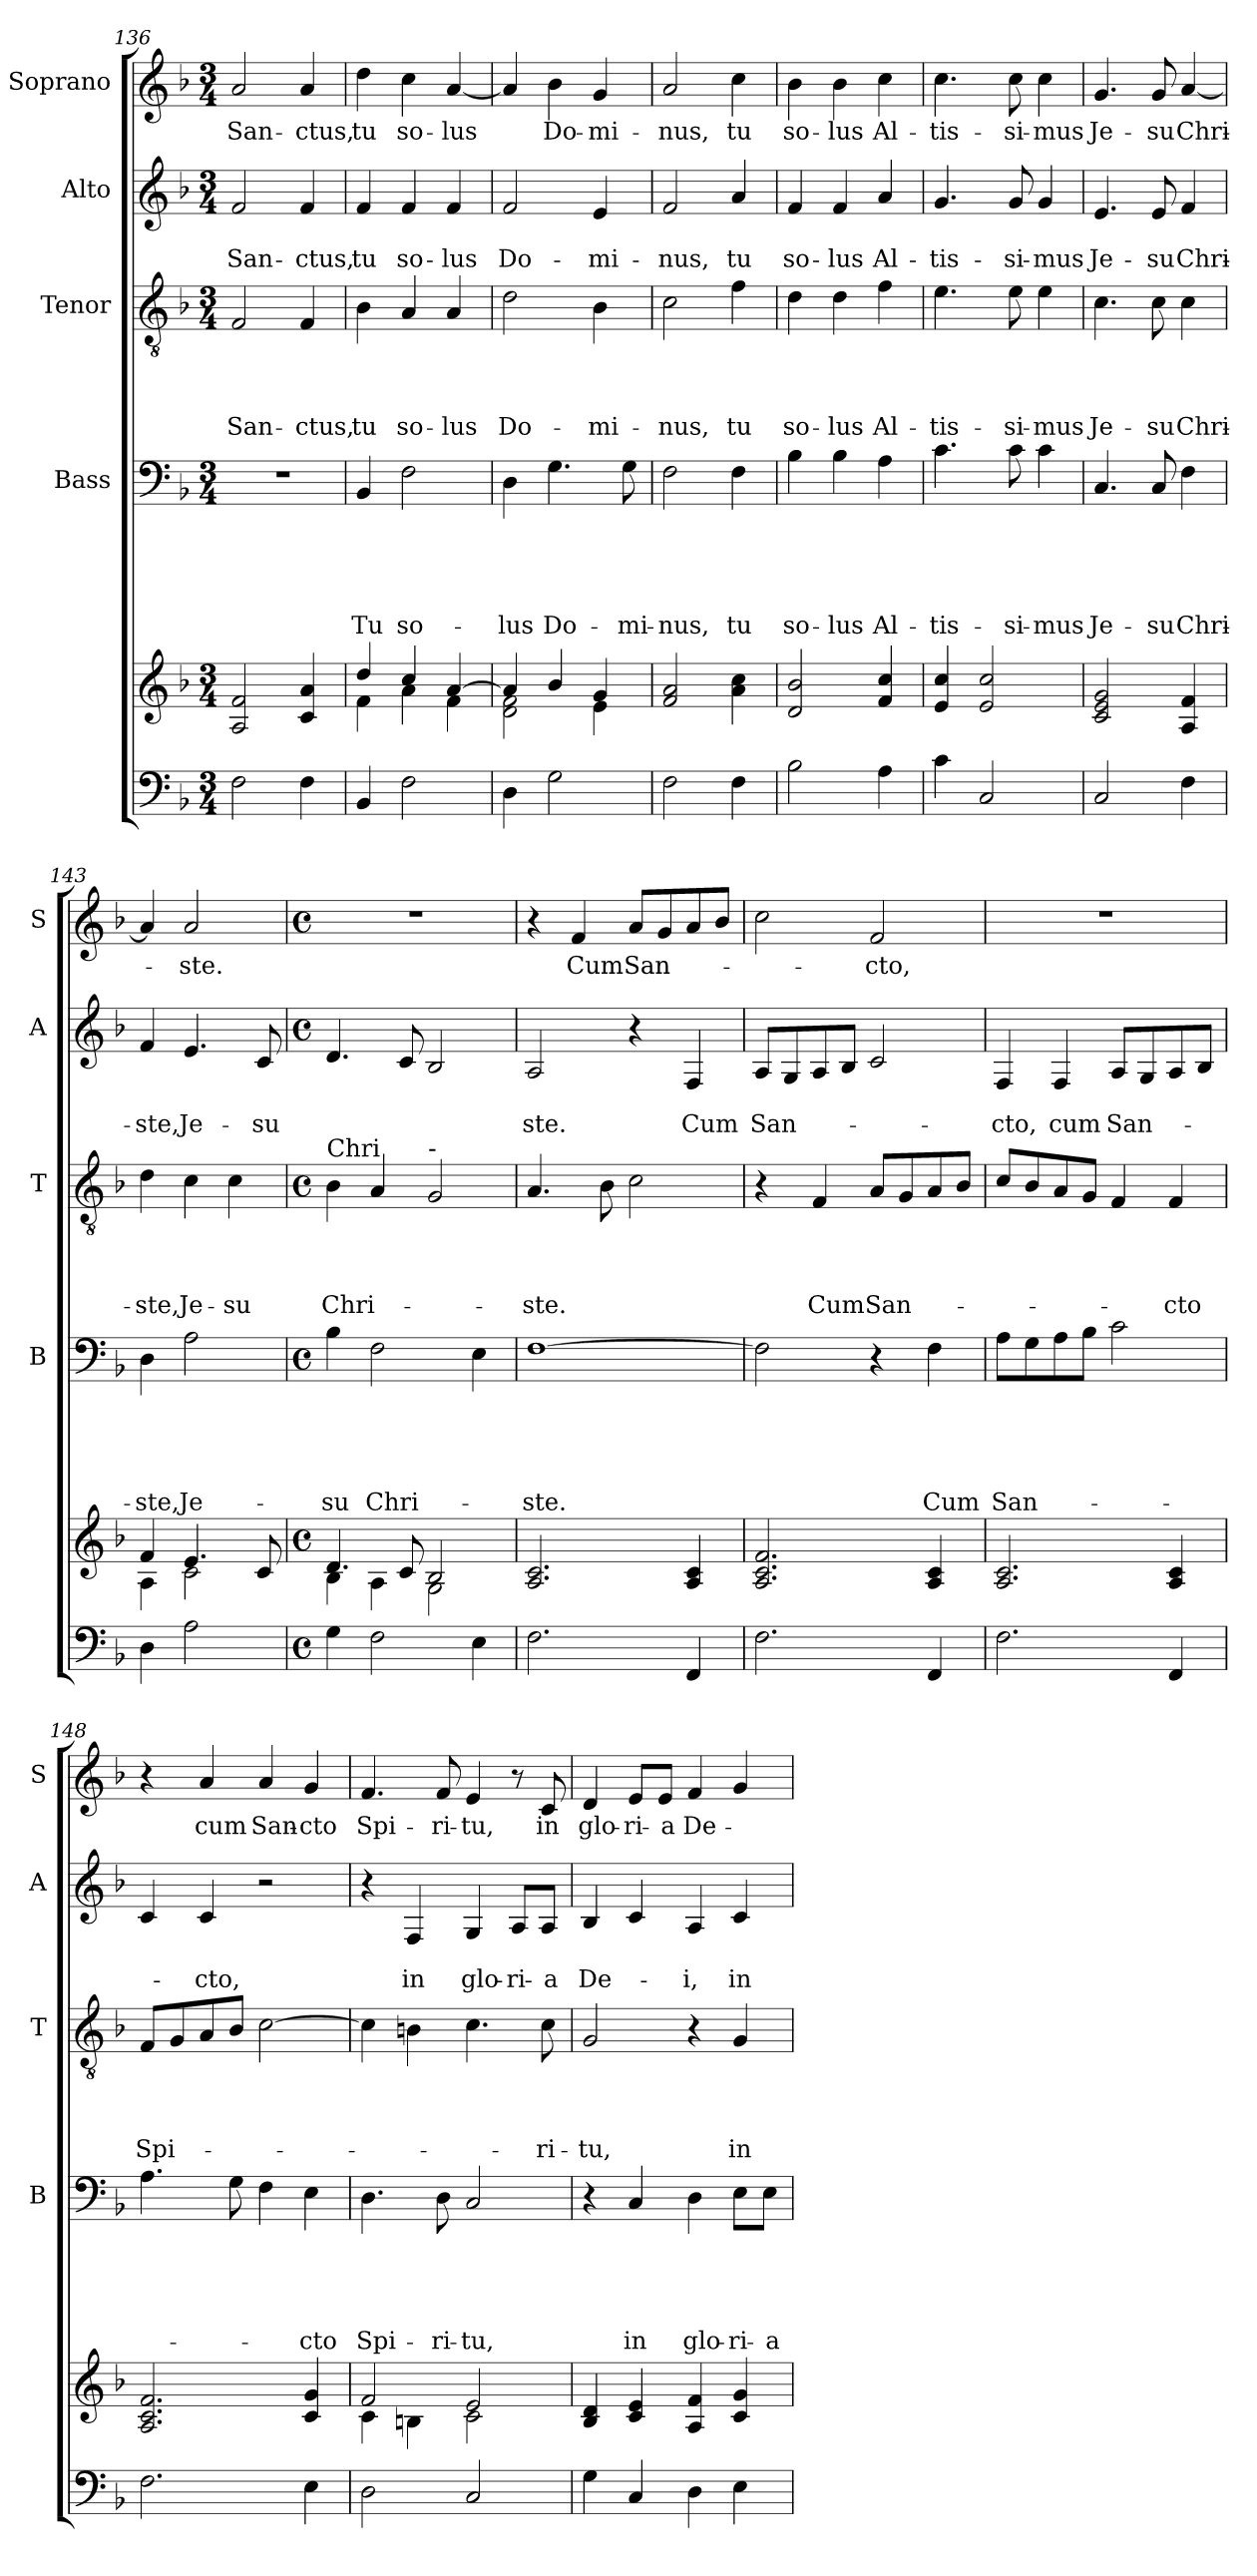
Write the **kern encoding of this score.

**kern	**kern	**kern	**text	**text	**text	**text	**text	**kern	**text	**text	**text	**text	**kern	**text	**text	**kern	**text
*part6	*part5	*part4	*part4	*part4	*part4	*part4	*part4	*part3	*part3	*part3	*part3	*part3	*part2	*part2	*part2	*part1	*part1
*staff6	*staff5	*staff4	*staff4	*staff4	*staff4	*staff4	*staff4	*staff3	*staff3	*staff3	*staff3	*staff3	*staff2	*staff2	*staff2	*staff1	*staff1
*	*	*I"Bass	*	*	*	*	*	*I"Tenor	*	*	*	*	*I"Alto	*	*	*I"Soprano	*
*	*	*I'B	*	*	*	*	*	*I'T	*	*	*	*	*I'A	*	*	*I'S	*
!!LO:PB:g=z
*clefF4	*clefG2	*clefF4	*	*	*	*	*	*clefGv2	*	*	*	*	*clefG2	*	*	*clefG2	*
*k[b-]	*k[b-]	*k[b-]	*	*	*	*	*	*k[b-]	*	*	*	*	*k[b-]	*	*	*k[b-]	*
*F:	*F:	*F:	*	*	*	*	*	*F:	*	*	*	*	*F:	*	*	*F:	*
*M3/4	*M3/4	*M3/4	*	*	*	*	*	*M3/4	*	*	*	*	*M3/4	*	*	*M3/4	*
=136	=136	=136	=136	=136	=136	=136	=136	=136	=136	=136	=136	=136	=136	=136	=136	=136	=136
!	!	!LO:N:vis=1	!	!	!	!	!	!	!	!	!	!LO:LY:b	!	!	!LO:LY:b	!	!LO:LY:b
2F\	2A/ 2f/	2.r	.	.	.	.	.	2F/	.	.	.	San-	2f/	.	San-	2a/	San-
!	!	!	!	!	!	!	!	!	!	!	!	!LO:LY:b	!	!	!LO:LY:b	!	!LO:LY:b
4F\	4c/ 4a/	.	.	.	.	.	.	4F/	.	.	.	-ctus,	4f/	.	-ctus,	4a/	-ctus,
=137	=137	=137	=137	=137	=137	=137	=137	=137	=137	=137	=137	=137	=137	=137	=137	=137	=137
*	*^	*	*	*	*	*	*	*	*	*	*	*	*	*	*	*	*
!	!	!	!	!	!	!	!	!LO:LY:b	!	!	!	!	!LO:LY:b	!	!	!LO:LY:b	!	!LO:LY:b
4BB-/	4dd/	4f\	4BB-/	.	.	.	.	Tu	4B-\	.	.	.	tu	4f/	.	tu	4dd\	tu
!	!	!	!	!	!	!	!	!LO:LY:b	!	!	!	!	!LO:LY:b	!	!	!LO:LY:b	!	!LO:LY:b
2F\	4cc/	4a\	2F\	.	.	.	.	so-	4A/	.	.	.	so-	4f/	.	so-	4cc\	so-
!	!	!	!	!	!	!	!	!	!	!	!	!	!LO:LY:b	!	!	!LO:LY:b	!	!LO:LY:b
.	[>4a/	4f\	.	.	.	.	.	.	4A/	.	.	.	-lus	4f/	.	-lus	[<4a/	-lus
=138	=138	=138	=138	=138	=138	=138	=138	=138	=138	=138	=138	=138	=138	=138	=138	=138	=138	=138
!	!	!	!	!	!	!	!	!LO:LY:b	!	!	!	!	!LO:LY:b	!	!	!LO:LY:b	!	!
4D\	4a/]	2d\ 2f\	4D\	.	.	.	.	-lus	2d\	.	.	.	Do-	2f/	.	Do-	4a/]	.
!	!	!	!	!	!	!	!	!LO:LY:b	!	!	!	!	!	!	!	!	!	!LO:LY:b
2G\	4b-/	.	4.G\	.	.	.	.	Do-	.	.	.	.	.	.	.	.	4b-\	Do-
!	!	!	!	!	!	!	!	!	!	!	!	!	!LO:LY:b	!	!	!LO:LY:b	!	!LO:LY:b
.	4g/	4e\	.	.	.	.	.	.	4B-\	.	.	.	-mi-	4e/	.	-mi-	4g/	-mi-
!	!	!	!	!	!	!	!	!LO:LY:b	!	!	!	!	!	!	!	!	!	!
.	.	.	8G\	.	.	.	.	-mi-	.	.	.	.	.	.	.	.	.	.
*	*v	*v	*	*	*	*	*	*	*	*	*	*	*	*	*	*	*	*
=139	=139	=139	=139	=139	=139	=139	=139	=139	=139	=139	=139	=139	=139	=139	=139	=139	=139
!	!	!	!	!	!	!	!LO:LY:b	!	!	!	!	!LO:LY:b	!	!	!LO:LY:b	!	!LO:LY:b
2F\	2f/ 2a/	2F\	.	.	.	.	-nus,	2c\	.	.	.	-nus,	2f/	.	-nus,	2a/	-nus,
!	!	!	!	!	!	!	!LO:LY:b	!	!	!	!	!LO:LY:b	!	!	!LO:LY:b	!	!LO:LY:b
4F\	4a\ 4cc\	4F\	.	.	.	.	tu	4f\	.	.	.	tu	4a/	.	tu	4cc\	tu
=140	=140	=140	=140	=140	=140	=140	=140	=140	=140	=140	=140	=140	=140	=140	=140	=140	=140
!	!	!	!	!	!	!	!LO:LY:b	!	!	!	!	!LO:LY:b	!	!	!LO:LY:b	!	!LO:LY:b
2B-\	2d/ 2b-/	4B-\	.	.	.	.	so-	4d\	.	.	.	so-	4f/	.	so-	4b-\	so-
!	!	!	!	!	!	!	!LO:LY:b	!	!	!	!	!LO:LY:b	!	!	!LO:LY:b	!	!LO:LY:b
.	.	4B-\	.	.	.	.	-lus	4d\	.	.	.	-lus	4f/	.	-lus	4b-\	-lus
!	!	!	!	!	!	!	!LO:LY:b	!	!	!	!	!LO:LY:b	!	!	!LO:LY:b	!	!LO:LY:b
4A\	4f/ 4cc/	4A\	.	.	.	.	Al-	4f\	.	.	.	Al-	4a/	.	Al-	4cc\	Al-
!!LO:LB:g=z
=141	=141	=141	=141	=141	=141	=141	=141	=141	=141	=141	=141	=141	=141	=141	=141	=141	=141
!	!	!	!	!	!	!	!LO:LY:b	!	!	!	!	!LO:LY:b	!	!	!LO:LY:b	!	!LO:LY:b
4c\	4e/ 4cc/	4.c\	.	.	.	.	-tis-	4.e\	.	.	.	-tis-	4.g/	.	-tis-	4.cc\	-tis-
2C/	2e/ 2cc/	.	.	.	.	.	.	.	.	.	.	.	.	.	.	.	.
!	!	!	!	!	!	!	!LO:LY:b	!	!	!	!	!LO:LY:b	!	!	!LO:LY:b	!	!LO:LY:b
.	.	8c\	.	.	.	.	-si-	8e\	.	.	.	-si-	8g/	.	-si-	8cc\	-si-
!	!	!	!	!	!	!	!LO:LY:b	!	!	!	!	!LO:LY:b	!	!	!LO:LY:b	!	!LO:LY:b
.	.	4c\	.	.	.	.	-mus	4e\	.	.	.	-mus	4g/	.	-mus	4cc\	-mus
=142	=142	=142	=142	=142	=142	=142	=142	=142	=142	=142	=142	=142	=142	=142	=142	=142	=142
!	!	!	!	!	!	!	!LO:LY:b	!	!	!	!	!LO:LY:b	!	!	!LO:LY:b	!	!LO:LY:b
2C/	2c/ 2e/ 2g/	4.C/	.	.	.	.	Je-	4.c\	.	.	.	Je-	4.e/	.	Je-	4.g/	Je-
!	!	!	!	!	!	!	!LO:LY:b	!	!	!	!	!LO:LY:b	!	!	!LO:LY:b	!	!LO:LY:b
.	.	8C/	.	.	.	.	-su	8c\	.	.	.	-su	8e/	.	-su	8g/	-su
!	!	!	!	!	!	!	!LO:LY:b	!	!	!	!	!LO:LY:b	!	!	!LO:LY:b	!	!LO:LY:b
4F\	4A/ 4f/	4F\	.	.	.	.	Chri-	4c\	.	.	.	Chri-	4f/	.	Chri-	[<4a/	Chri-
=143	=143	=143	=143	=143	=143	=143	=143	=143	=143	=143	=143	=143	=143	=143	=143	=143	=143
*	*^	*	*	*	*	*	*	*	*	*	*	*	*	*	*	*	*
!	!	!	!	!	!	!	!	!LO:LY:b	!	!	!	!	!LO:LY:b	!	!	!LO:LY:b	!	!
4D\	4f/	4A\	4D\	.	.	.	.	-ste,	4d\	.	.	.	-ste,	4f/	.	-ste,	4a/]	.
!	!	!	!	!	!	!	!	!LO:LY:b	!	!	!	!	!LO:LY:b	!	!	!LO:LY:b	!	!LO:LY:b
2A\	4.e/	2c\	2A\	.	.	.	.	Je-	4c\	.	.	.	Je-	4.e/	.	Je-	2a/	-ste.
!	!	!	!	!	!	!	!	!	!	!	!	!	!LO:LY:b	!	!	!	!	!
.	.	.	.	.	.	.	.	.	4c\	.	.	.	-su	.	.	.	.	.
!	!	!	!	!	!	!	!	!	!	!	!	!	!	!	!	!LO:LY:b	!	!
.	8c/	.	.	.	.	.	.	.	.	.	.	.	.	8c/	.	-su	.	.
=144	=144	=144	=144	=144	=144	=144	=144	=144	=144	=144	=144	=144	=144	=144	=144	=144	=144	=144
*M4/4	*M4/4	*	*M4/4	*	*	*	*	*	*M4/4	*	*	*	*	*M4/4	*	*	*M4/4	*
*met(c)	*met(c)	*	*met(c)	*	*	*	*	*	*met(c)	*	*	*	*	*met(c)	*	*	*met(c)	*
!	!	!	!	!	!	!	!	!	!LO:TX:a:t=Chri	!	!	!	!	!	!	!	!	!
!	!	!	!	!	!	!	!	!LO:LY:b	!	!	!	!	!LO:LY:b	!	!	!	!	!
4G\	4.d/	4B-\	4B-\	.	.	.	.	-su	4B-\	.	.	.	Chri-	4.d/	.	.	1r	.
!	!	!	!	!	!	!	!	!LO:LY:b	!	!	!	!	!	!	!	!	!	!
2F\	.	4A\	2F\	.	.	.	.	Chri-	4A/	.	.	.	.	.	.	.	.	.
.	8c/	.	.	.	.	.	.	.	.	.	.	.	.	8c/	.	.	.	.
!	!	!	!	!	!	!	!	!	!LO:TX:a:t=-	!	!	!	!	!	!	!	!	!
.	2B-/	2G\	.	.	.	.	.	.	2G/	.	.	.	.	2B-/	.	.	.	.
4E\	.	.	4E\	.	.	.	.	.	.	.	.	.	.	.	.	.	.	.
*	*v	*v	*	*	*	*	*	*	*	*	*	*	*	*	*	*	*	*
!!LO:PB:g=z
=145	=145	=145	=145	=145	=145	=145	=145	=145	=145	=145	=145	=145	=145	=145	=145	=145	=145
!	!	!	!	!	!	!	!LO:LY:b	!	!	!	!	!LO:LY:b	!	!	!LO:LY:b	!	!
2.F\	2.A/ 2.c/	[>1F	.	.	.	.	-ste.	4.A/	.	.	.	-ste.	2A/	.	ste.	4r	.
!	!	!	!	!	!	!	!	!	!	!	!	!	!	!	!	!	!LO:LY:b
.	.	.	.	.	.	.	.	.	.	.	.	.	.	.	.	4f/	Cum
.	.	.	.	.	.	.	.	8B-\	.	.	.	.	.	.	.	.	.
!	!	!	!	!	!	!	!	!	!	!	!	!	!	!	!	!	!LO:LY:b
.	.	.	.	.	.	.	.	2c\	.	.	.	.	4r	.	.	8a/L	San-
.	.	.	.	.	.	.	.	.	.	.	.	.	.	.	.	8g/	.
!	!	!	!	!	!	!	!	!	!	!	!	!	!	!	!LO:LY:b	!	!
4FF/	4A/ 4c/	.	.	.	.	.	.	.	.	.	.	.	4F/	.	Cum	8a/	.
.	.	.	.	.	.	.	.	.	.	.	.	.	.	.	.	8b-/J	.
=146	=146	=146	=146	=146	=146	=146	=146	=146	=146	=146	=146	=146	=146	=146	=146	=146	=146
!	!	!	!	!	!	!	!	!	!	!	!	!	!	!	!LO:LY:b	!	!
2.F\	2.A/ 2.c/ 2.f/	2F\]	.	.	.	.	.	4r	.	.	.	.	8A/L	.	San-	2cc\	.
.	.	.	.	.	.	.	.	.	.	.	.	.	8G/	.	.	.	.
!	!	!	!	!	!	!	!	!	!	!	!	!LO:LY:b	!	!	!	!	!
.	.	.	.	.	.	.	.	4F/	.	.	.	Cum	8A/	.	.	.	.
.	.	.	.	.	.	.	.	.	.	.	.	.	8B-/J	.	.	.	.
!	!	!	!	!	!	!	!	!	!	!	!	!LO:LY:b	!	!	!	!	!LO:LY:b
.	.	4r	.	.	.	.	.	8A/L	.	.	.	San-	2c/	.	.	2f/	-cto,
.	.	.	.	.	.	.	.	8G/	.	.	.	.	.	.	.	.	.
!	!	!	!	!	!	!	!LO:LY:b	!	!	!	!	!	!	!	!	!	!
4FF/	4A/ 4c/	4F\	.	.	.	.	Cum	8A/	.	.	.	.	.	.	.	.	.
.	.	.	.	.	.	.	.	8B-/J	.	.	.	.	.	.	.	.	.
=147	=147	=147	=147	=147	=147	=147	=147	=147	=147	=147	=147	=147	=147	=147	=147	=147	=147
!	!	!	!	!	!	!	!LO:LY:b	!	!	!	!	!	!	!	!LO:LY:b	!	!
2.F\	2.A/ 2.c/	8A\L	.	.	.	.	San-	8c/L	.	.	.	.	4F/	.	-cto,	1r	.
.	.	8G\	.	.	.	.	.	8B-/	.	.	.	.	.	.	.	.	.
!	!	!	!	!	!	!	!	!	!	!	!	!	!	!	!LO:LY:b	!	!
.	.	8A\	.	.	.	.	.	8A/	.	.	.	.	4F/	.	cum	.	.
.	.	8B-\J	.	.	.	.	.	8G/J	.	.	.	.	.	.	.	.	.
!	!	!	!	!	!	!	!	!	!	!	!	!	!	!	!LO:LY:b	!	!
.	.	2c\	.	.	.	.	.	4F/	.	.	.	.	8A/L	.	San-	.	.
.	.	.	.	.	.	.	.	.	.	.	.	.	8G/	.	.	.	.
!	!	!	!	!	!	!	!	!	!	!	!	!LO:LY:b	!	!	!	!	!
4FF/	4A/ 4c/	.	.	.	.	.	.	4F/	.	.	.	-cto	8A/	.	.	.	.
.	.	.	.	.	.	.	.	.	.	.	.	.	8B-/J	.	.	.	.
=148	=148	=148	=148	=148	=148	=148	=148	=148	=148	=148	=148	=148	=148	=148	=148	=148	=148
!	!	!	!	!	!	!	!	!	!	!	!	!LO:LY:b	!	!	!	!	!
2.F\	2.A/ 2.c/ 2.f/	4.A\	.	.	.	.	.	8F/L	.	.	.	Spi-	4c/	.	.	4r	.
.	.	.	.	.	.	.	.	8G/	.	.	.	.	.	.	.	.	.
!	!	!	!	!	!	!	!	!	!	!	!	!	!	!	!LO:LY:b	!	!LO:LY:b
.	.	.	.	.	.	.	.	8A/	.	.	.	.	4c/	.	-cto,	4a/	cum
.	.	8G\	.	.	.	.	.	8B-/J	.	.	.	.	.	.	.	.	.
!	!	!	!	!	!	!	!	!	!	!	!	!	!	!	!	!	!LO:LY:b
.	.	4F\	.	.	.	.	.	[<2c\	.	.	.	.	2r	.	.	4a/	San-
!	!	!	!	!	!	!	!LO:LY:b	!	!	!	!	!	!	!	!	!	!LO:LY:b
4E\	4c/ 4g/	4E\	.	.	.	.	-cto	.	.	.	.	.	.	.	.	4g/	-cto
!!LO:LB:g=z
=149	=149	=149	=149	=149	=149	=149	=149	=149	=149	=149	=149	=149	=149	=149	=149	=149	=149
*	*^	*	*	*	*	*	*	*	*	*	*	*	*	*	*	*	*
!	!	!	!	!	!	!	!	!LO:LY:b	!	!	!	!	!	!	!	!	!	!LO:LY:b
2D\	2f/	4c\	4.D\	.	.	.	.	Spi-	4c\]	.	.	.	.	4r	.	.	4.f/	Spi-
!	!	!	!	!	!	!	!	!	!	!	!	!	!	!	!	!LO:LY:b	!	!
.	.	4Bn\	.	.	.	.	.	.	4Bn\	.	.	.	.	4F/	.	in	.	.
!	!	!	!	!	!	!	!	!LO:LY:b	!	!	!	!	!	!	!	!	!	!LO:LY:b
.	.	.	8D\	.	.	.	.	-ri-	.	.	.	.	.	.	.	.	8f/	-ri-
!	!	!	!	!	!	!	!	!LO:LY:b	!	!	!	!	!	!	!	!LO:LY:b	!	!LO:LY:b
2C/	2e/	2c\	2C/	.	.	.	.	-tu,	4.c\	.	.	.	.	4G/	.	glo-	4e/	-tu,
!	!	!	!	!	!	!	!	!	!	!	!	!	!	!	!	!LO:LY:b	!	!
.	.	.	.	.	.	.	.	.	.	.	.	.	.	8A/L	.	-ri-	8r	.
!	!	!	!	!	!	!	!	!	!	!	!	!	!LO:LY:b	!	!	!LO:LY:b	!	!LO:LY:b
.	.	.	.	.	.	.	.	.	8c\	.	.	.	-ri-	8A/J	.	-a	8c/	in
*	*v	*v	*	*	*	*	*	*	*	*	*	*	*	*	*	*	*	*
=150	=150	=150	=150	=150	=150	=150	=150	=150	=150	=150	=150	=150	=150	=150	=150	=150	=150
!	!	!	!	!	!	!	!	!	!	!	!	!LO:LY:b	!	!	!LO:LY:b	!	!LO:LY:b
4G\	4B-/ 4d/	4r	.	.	.	.	.	2G/	.	.	.	-tu,	4B-/	.	De-	4d/	glo-
!	!	!	!	!	!	!	!LO:LY:b	!	!	!	!	!	!	!	!	!	!LO:LY:b
4C/	4c/ 4e/	4C/	.	.	.	.	in	.	.	.	.	.	4c/	.	.	8e/L	-ri-
!	!	!	!	!	!	!	!	!	!	!	!	!	!	!	!	!	!LO:LY:b
.	.	.	.	.	.	.	.	.	.	.	.	.	.	.	.	8e/J	-a
!	!	!	!	!	!	!	!LO:LY:b	!	!	!	!	!	!	!	!LO:LY:b	!	!LO:LY:b
4D\	4A/ 4f/	4D\	.	.	.	.	glo-	4r	.	.	.	.	4A/	.	-i,	4f/	De-
!	!	!	!	!	!	!	!LO:LY:b	!	!	!	!	!LO:LY:b	!	!	!LO:LY:b	!	!
4E\	4c/ 4g/	8E\L	.	.	.	.	-ri-	4G/	.	.	.	in	4c/	.	in	4g/	.
!	!	!	!	!	!	!	!LO:LY:b	!	!	!	!	!	!	!	!	!	!
.	.	8E\J	.	.	.	.	-a	.	.	.	.	.	.	.	.	.	.
=	=	=	=	=	=	=	=	=	=	=	=	=	=	=	=	=	=
*-	*-	*-	*-	*-	*-	*-	*-	*-	*-	*-	*-	*-	*-	*-	*-	*-	*-
